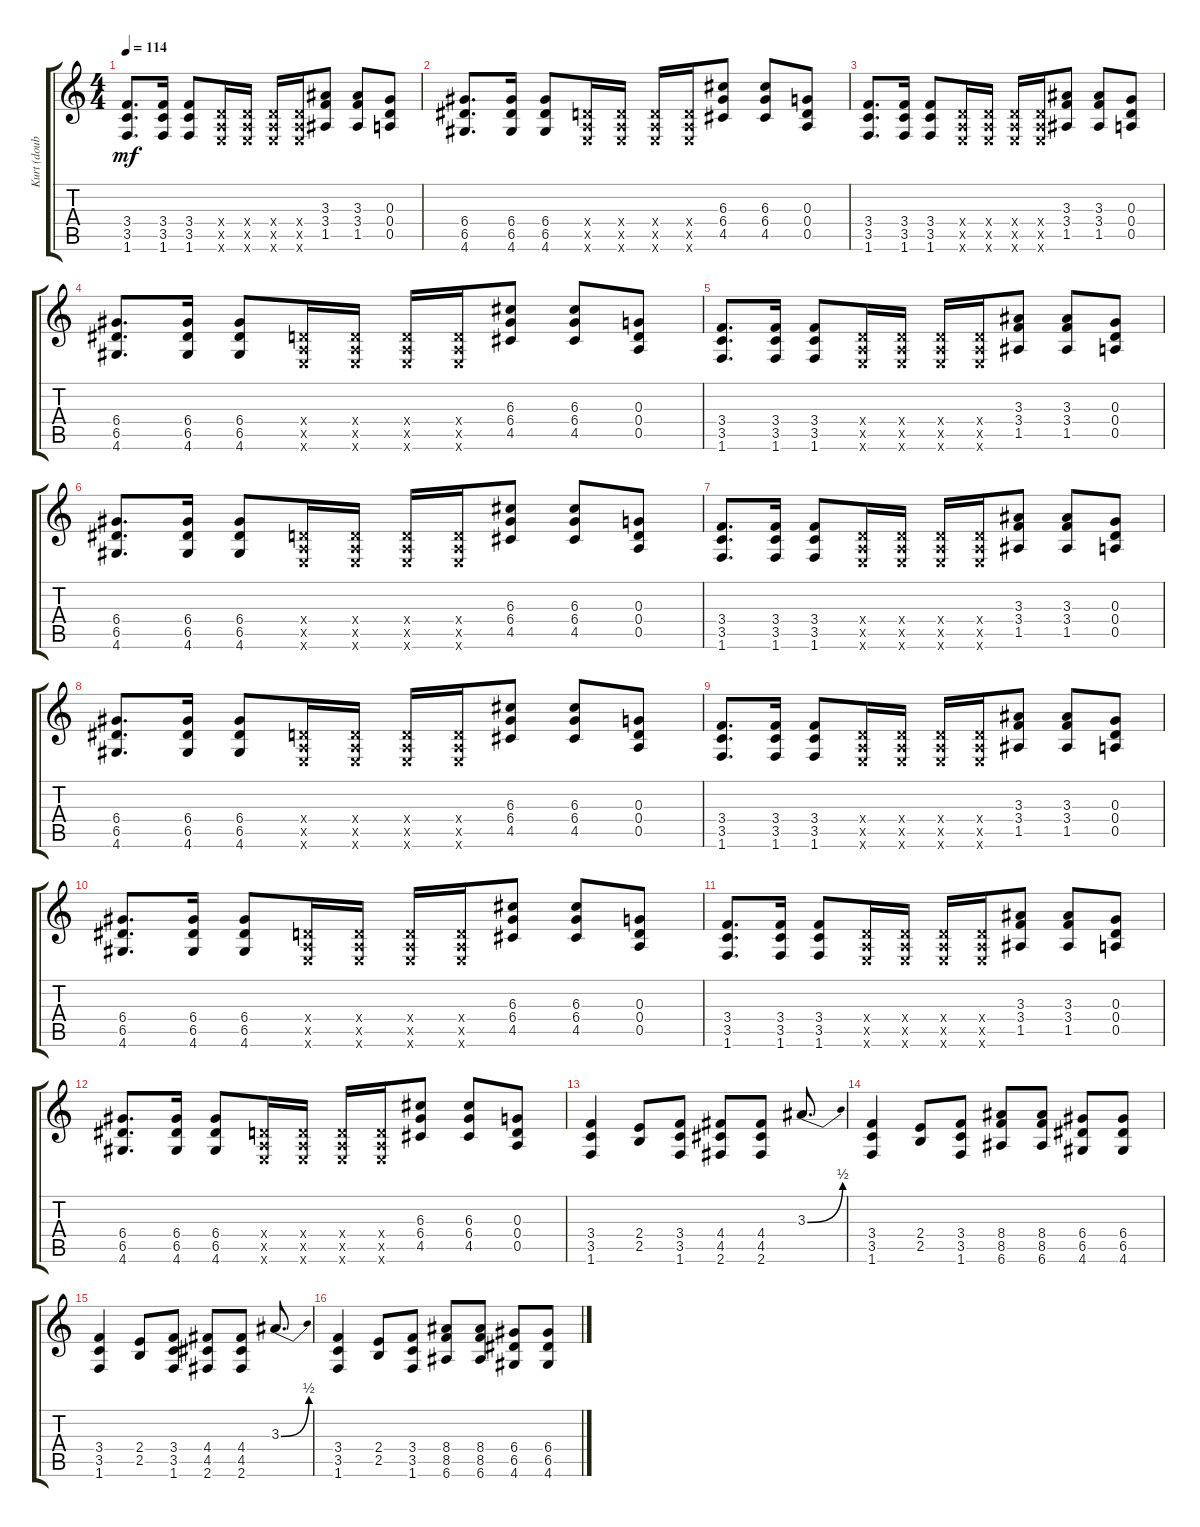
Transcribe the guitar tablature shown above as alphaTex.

\track ("Kurt (double)" "Kurt (doub") {instrument distortionguitar}
\staff {score tabs}
\tuning (E4 B3 G3 D3 A2 E2) {hide}
\ts (4 4)
\tempo 114
\clef g2
\ks c
(3.4 3.5 1.6).8{d dy mf} (3.4 3.5 1.6).16 (3.4 3.5 1.6).8 (0.4{x} 0.5{x} 0.6{x}).16 (0.4{x} 0.5{x} 0.6{x}).16 (0.4{x} 0.5{x} 0.6{x}).16 (0.4{x} 0.5{x} 0.6{x}).16 (3.3 3.4 1.5).8 (3.3 3.4 1.5).8 (0.3 0.4 0.5).8 |
(6.4 6.5 4.6).8{d} (6.4 6.5 4.6).16 (6.4 6.5 4.6).8 (0.4{x} 0.5{x} 0.6{x}).16 (0.4{x} 0.5{x} 0.6{x}).16 (0.4{x} 0.5{x} 0.6{x}).16 (0.4{x} 0.5{x} 0.6{x}).16 (6.3 6.4 4.5).8 (6.3 6.4 4.5).8 (0.3 0.4 0.5).8 |
(3.4 3.5 1.6).8{d} (3.4 3.5 1.6).16 (3.4 3.5 1.6).8 (0.4{x} 0.5{x} 0.6{x}).16 (0.4{x} 0.5{x} 0.6{x}).16 (0.4{x} 0.5{x} 0.6{x}).16 (0.4{x} 0.5{x} 0.6{x}).16 (3.3 3.4 1.5).8 (3.3 3.4 1.5).8 (0.3 0.4 0.5).8 |
(6.4 6.5 4.6).8{d} (6.4 6.5 4.6).16 (6.4 6.5 4.6).8 (0.4{x} 0.5{x} 0.6{x}).16 (0.4{x} 0.5{x} 0.6{x}).16 (0.4{x} 0.5{x} 0.6{x}).16 (0.4{x} 0.5{x} 0.6{x}).16 (6.3 6.4 4.5).8 (6.3 6.4 4.5).8 (0.3 0.4 0.5).8 |
(3.4 3.5 1.6).8{d} (3.4 3.5 1.6).16 (3.4 3.5 1.6).8 (0.4{x} 0.5{x} 0.6{x}).16 (0.4{x} 0.5{x} 0.6{x}).16 (0.4{x} 0.5{x} 0.6{x}).16 (0.4{x} 0.5{x} 0.6{x}).16 (3.3 3.4 1.5).8 (3.3 3.4 1.5).8 (0.3 0.4 0.5).8 |
(6.4 6.5 4.6).8{d} (6.4 6.5 4.6).16 (6.4 6.5 4.6).8 (0.4{x} 0.5{x} 0.6{x}).16 (0.4{x} 0.5{x} 0.6{x}).16 (0.4{x} 0.5{x} 0.6{x}).16 (0.4{x} 0.5{x} 0.6{x}).16 (6.3 6.4 4.5).8 (6.3 6.4 4.5).8 (0.3 0.4 0.5).8 |
(3.4 3.5 1.6).8{d} (3.4 3.5 1.6).16 (3.4 3.5 1.6).8 (0.4{x} 0.5{x} 0.6{x}).16 (0.4{x} 0.5{x} 0.6{x}).16 (0.4{x} 0.5{x} 0.6{x}).16 (0.4{x} 0.5{x} 0.6{x}).16 (3.3 3.4 1.5).8 (3.3 3.4 1.5).8 (0.3 0.4 0.5).8 |
(6.4 6.5 4.6).8{d} (6.4 6.5 4.6).16 (6.4 6.5 4.6).8 (0.4{x} 0.5{x} 0.6{x}).16 (0.4{x} 0.5{x} 0.6{x}).16 (0.4{x} 0.5{x} 0.6{x}).16 (0.4{x} 0.5{x} 0.6{x}).16 (6.3 6.4 4.5).8 (6.3 6.4 4.5).8 (0.3 0.4 0.5).8 |
(3.4 3.5 1.6).8{d} (3.4 3.5 1.6).16 (3.4 3.5 1.6).8 (0.4{x} 0.5{x} 0.6{x}).16 (0.4{x} 0.5{x} 0.6{x}).16 (0.4{x} 0.5{x} 0.6{x}).16 (0.4{x} 0.5{x} 0.6{x}).16 (3.3 3.4 1.5).8 (3.3 3.4 1.5).8 (0.3 0.4 0.5).8 |
(6.4 6.5 4.6).8{d} (6.4 6.5 4.6).16 (6.4 6.5 4.6).8 (0.4{x} 0.5{x} 0.6{x}).16 (0.4{x} 0.5{x} 0.6{x}).16 (0.4{x} 0.5{x} 0.6{x}).16 (0.4{x} 0.5{x} 0.6{x}).16 (6.3 6.4 4.5).8 (6.3 6.4 4.5).8 (0.3 0.4 0.5).8 |
(3.4 3.5 1.6).8{d} (3.4 3.5 1.6).16 (3.4 3.5 1.6).8 (0.4{x} 0.5{x} 0.6{x}).16 (0.4{x} 0.5{x} 0.6{x}).16 (0.4{x} 0.5{x} 0.6{x}).16 (0.4{x} 0.5{x} 0.6{x}).16 (3.3 3.4 1.5).8 (3.3 3.4 1.5).8 (0.3 0.4 0.5).8 |
(6.4 6.5 4.6).8{d} (6.4 6.5 4.6).16 (6.4 6.5 4.6).8 (0.4{x} 0.5{x} 0.6{x}).16 (0.4{x} 0.5{x} 0.6{x}).16 (0.4{x} 0.5{x} 0.6{x}).16 (0.4{x} 0.5{x} 0.6{x}).16 (6.3 6.4 4.5).8 (6.3 6.4 4.5).8 (0.3 0.4 0.5).8 |
(3.4 3.5 1.6).4 (2.4 2.5).8 (3.4 3.5 1.6).8 (4.4 4.5 2.6).8 (4.4 4.5 2.6).8 3.3{be (bend 0 0 60 2)}.8{d} |
(3.4 3.5 1.6).4 (2.4 2.5).8 (3.4 3.5 1.6).8 (8.4 8.5 6.6).8 (8.4 8.5 6.6).8 (6.4 6.5 4.6).8 (6.4 6.5 4.6).8 |
(3.4 3.5 1.6).4 (2.4 2.5).8 (3.4 3.5 1.6).8 (4.4 4.5 2.6).8 (4.4 4.5 2.6).8 3.3{be (bend 0 0 60 2)}.8{d} |
(3.4 3.5 1.6).4 (2.4 2.5).8 (3.4 3.5 1.6).8 (8.4 8.5 6.6).8 (8.4 8.5 6.6).8 (6.4 6.5 4.6).8 (6.4 6.5 4.6).8
